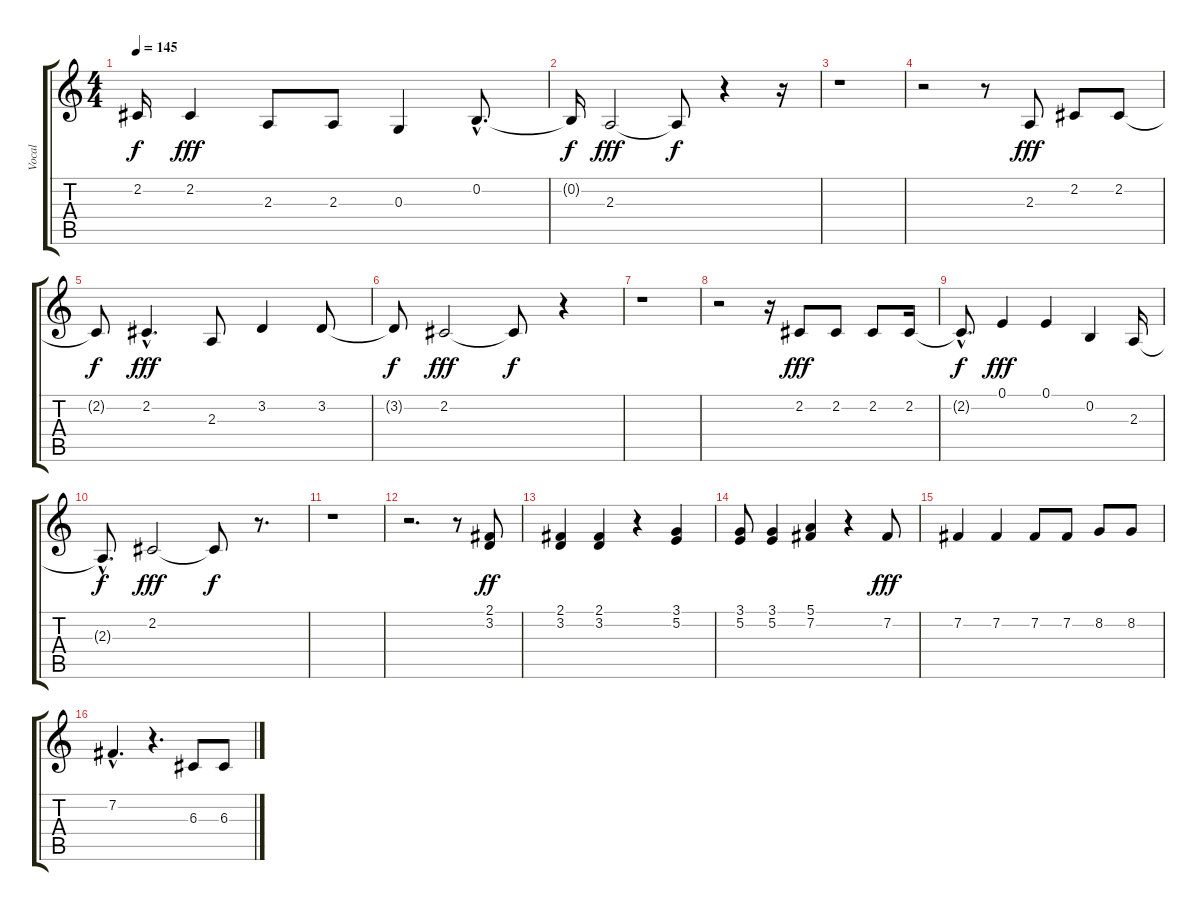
\track ("Vocal " "Vocal ") {instrument oboe}
\staff {score tabs}
\tuning (E4 B3 G3 D3 A2 E2) {hide}
\ts (4 4)
\tempo 145
\clef g2
\ks c
2.2{t}.16{dy f} 2.2.4{dy fff} 2.3.8 2.3.8 0.3.4 0.2{hac}.8{d} |
0.2{t}.16{dy f} 2.3.2{dy fff} 2.3{t}.8{dy f} r.4 r.16 |
r.1 |
r.2 r.8 2.3.8{dy fff} 2.2.8 2.2.8 |
2.2{t}.8{dy f} 2.2{hac}.4{d dy fff} 2.3.8 3.2.4 3.2.8 |
3.2{t}.8{dy f} 2.2.2{dy fff} 2.2{t}.8{dy f} r.4 |
r.1 |
r.2 r.16 2.2.8{dy fff} 2.2.8 2.2.8 2.2.16 |
2.2{hac t}.8{d dy f} 0.1.4{dy fff} 0.1.4 0.2.4 2.3.16 |
2.3{hac t}.8{d dy f} 2.2.2{dy fff} 2.2{t}.8{dy f} r.8{d} |
r.1 |
r.2{d} r.8 (2.1 3.2).8{dy ff} |
(2.1 3.2).4 (2.1 3.2).4 r.4 (3.1 5.2).4 |
(3.1 5.2).8 (3.1 5.2).4 (5.1 7.2).4 r.4 7.2.8{dy fff} |
7.2.4 7.2.4 7.2.8 7.2.8 8.2.8 8.2.8 |
7.2{hac}.4{d} r.4{d} 6.3.8 6.3.8
